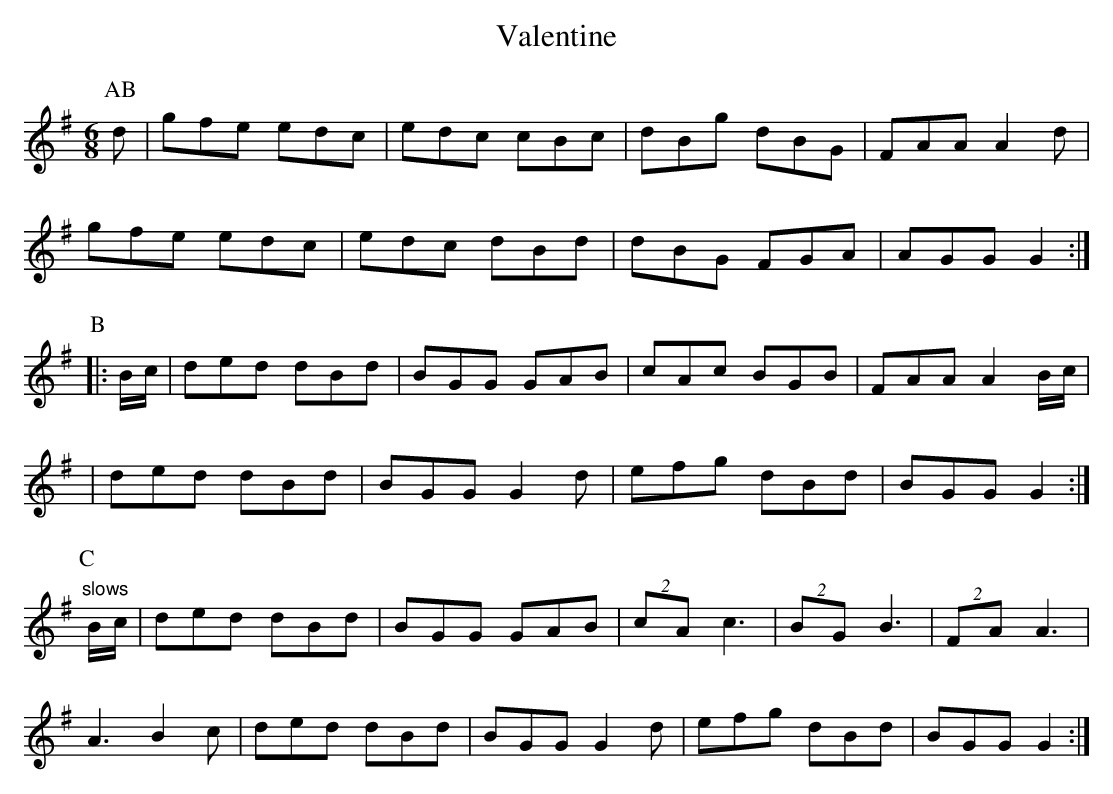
X:1
T: Valentine
M: 6/8
K: G
P: AB
P: AC
d | gfe edc | edc cBc | dBg dBG | FAA A2 d |
    gfe edc | edc dBd | dBG FGA | AGG G2 :|
P: B
|: B/c/ | ded dBd | BGG GAB | cAc BGB | FAA A2 B/c/ |
     | ded dBd | BGG G2d | efg dBd | BGG G2 :|
P: C
"slows"\
 B/c/ | ded dBd | BGG GAB | (2cA c3 | (2BG B3 | (2FA A3 |
 A3 B2c | ded dBd | BGG G2d | efg dBd | BGG G2 :|
